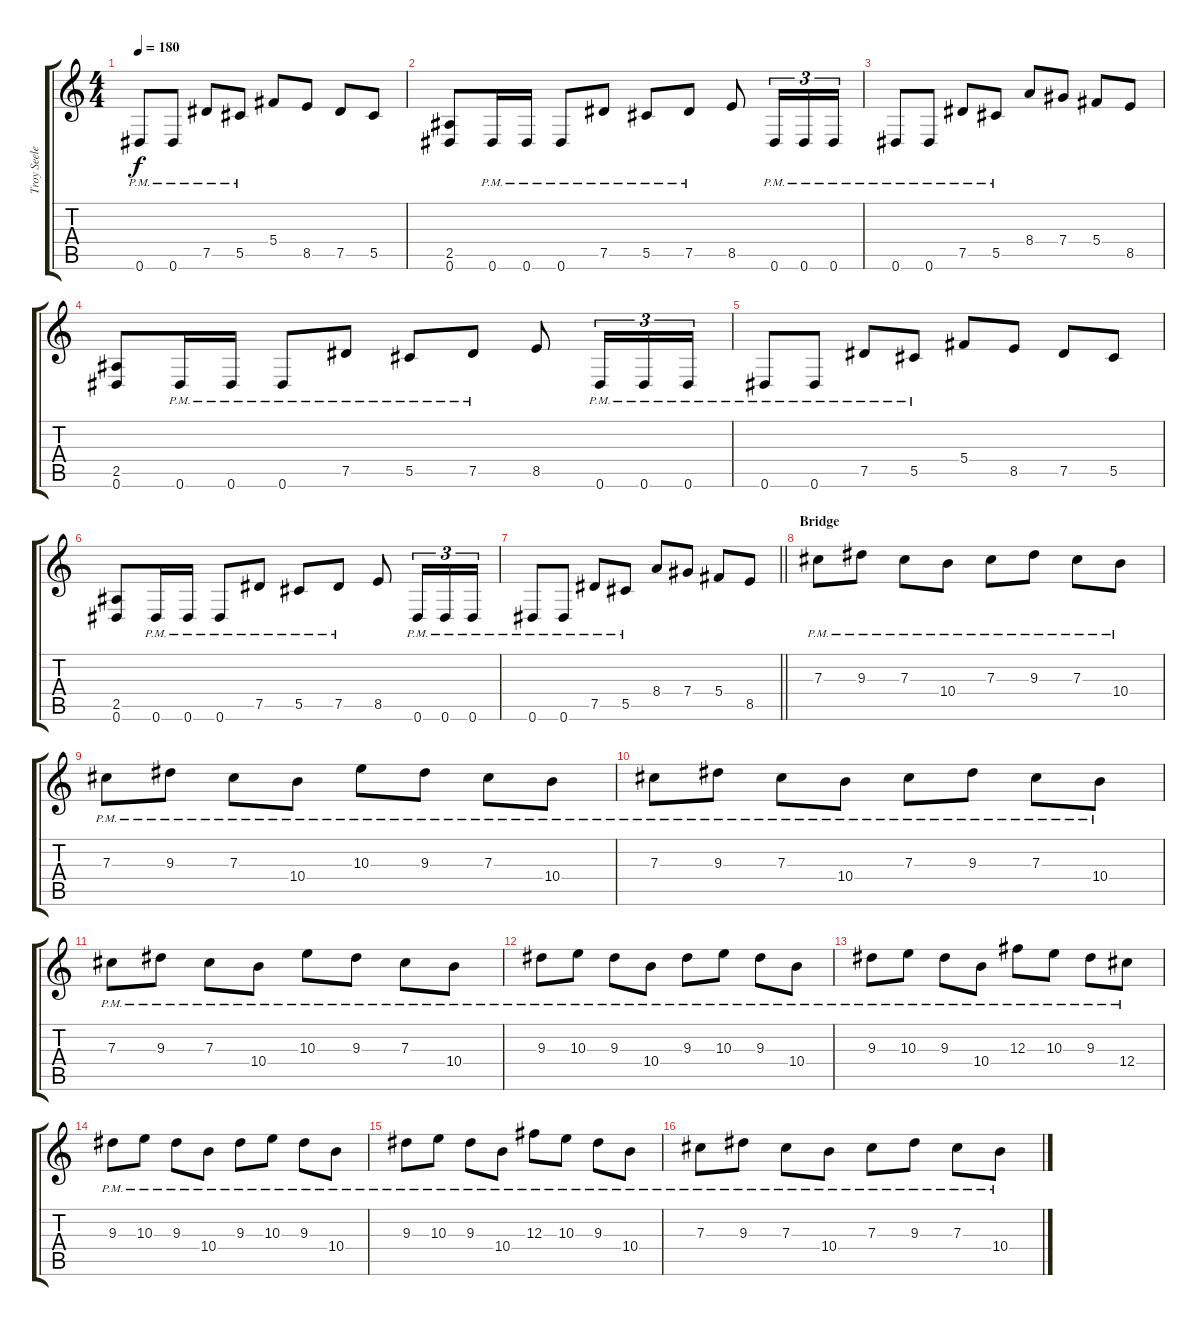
\track ("Troy Seele" "Troy Seele") {instrument overdrivenguitar}
\staff {score tabs}
\tuning (Eb4 Bb3 Gb3 Db3 Ab2 Eb2) {hide}
\ts (4 4)
\tempo 180
\clef g2
\ks c
0.6{pm}.8{dy f} 0.6{pm}.8 7.5{pm}.8 5.5{pm}.8 5.4.8 8.5.8 7.5.8 5.5.8 |
(2.5 0.6).8 0.6{pm}.16 0.6{pm}.16 0.6{pm}.8 7.5{pm}.8 5.5{pm}.8 7.5{pm}.8 8.5.8 0.6{pm}.16{tu (3 2)} 0.6{pm}.16{tu (3 2)} 0.6{pm}.16{tu (3 2)} |
0.6{pm}.8 0.6{pm}.8 7.5{pm}.8 5.5{pm}.8 8.4.8 7.4.8 5.4.8 8.5.8 |
(2.5 0.6).8 0.6{pm}.16 0.6{pm}.16 0.6{pm}.8 7.5{pm}.8 5.5{pm}.8 7.5{pm}.8 8.5.8 0.6{pm}.16{tu (3 2)} 0.6{pm}.16{tu (3 2)} 0.6{pm}.16{tu (3 2)} |
0.6{pm}.8 0.6{pm}.8 7.5{pm}.8 5.5{pm}.8 5.4.8 8.5.8 7.5.8 5.5.8 |
(2.5 0.6).8 0.6{pm}.16 0.6{pm}.16 0.6{pm}.8 7.5{pm}.8 5.5{pm}.8 7.5{pm}.8 8.5.8 0.6{pm}.16{tu (3 2)} 0.6{pm}.16{tu (3 2)} 0.6{pm}.16{tu (3 2)} |
\barLineRight lightlight
0.6{pm}.8 0.6{pm}.8 7.5{pm}.8 5.5{pm}.8 8.4.8 7.4.8 5.4.8 8.5.8 |
\section ("" "Bridge")
7.3{pm}.8 9.3{pm}.8 7.3{pm}.8 10.4{pm}.8 7.3{pm}.8 9.3{pm}.8 7.3{pm}.8 10.4{pm}.8 |
7.3{pm}.8 9.3{pm}.8 7.3{pm}.8 10.4{pm}.8 10.3{pm}.8 9.3{pm}.8 7.3{pm}.8 10.4{pm}.8 |
7.3{pm}.8 9.3{pm}.8 7.3{pm}.8 10.4{pm}.8 7.3{pm}.8 9.3{pm}.8 7.3{pm}.8 10.4{pm}.8 |
7.3{pm}.8 9.3{pm}.8 7.3{pm}.8 10.4{pm}.8 10.3{pm}.8 9.3{pm}.8 7.3{pm}.8 10.4{pm}.8 |
9.3{pm}.8 10.3{pm}.8 9.3{pm}.8 10.4{pm}.8 9.3{pm}.8 10.3{pm}.8 9.3{pm}.8 10.4{pm}.8 |
9.3{pm}.8 10.3{pm}.8 9.3{pm}.8 10.4{pm}.8 12.3{pm}.8 10.3{pm}.8 9.3{pm}.8 12.4{pm}.8 |
9.3{pm}.8 10.3{pm}.8 9.3{pm}.8 10.4{pm}.8 9.3{pm}.8 10.3{pm}.8 9.3{pm}.8 10.4{pm}.8 |
9.3{pm}.8 10.3{pm}.8 9.3{pm}.8 10.4{pm}.8 12.3{pm}.8 10.3{pm}.8 9.3{pm}.8 10.4{pm}.8 |
7.3{pm}.8 9.3{pm}.8 7.3{pm}.8 10.4{pm}.8 7.3{pm}.8 9.3{pm}.8 7.3{pm}.8 10.4{pm}.8
